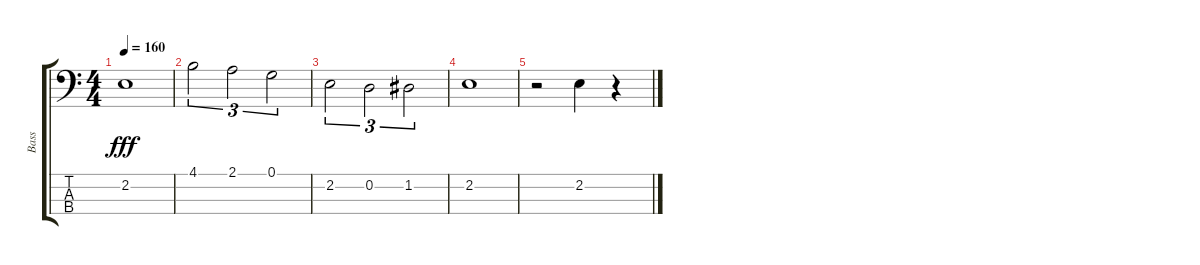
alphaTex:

\track ("Bass" "Bass") {instrument acousticbass}
\staff {score tabs}
\tuning (G2 D2 A1 E1) {hide}
\ts (4 4)
\tempo 160
\clef f4
\ks c
2.2.1{dy fff} |
4.1.2{tu (3 2)} 2.1.2{tu (3 2)} 0.1.2{tu (3 2)} |
2.2.2{tu (3 2)} 0.2.2{tu (3 2)} 1.2.2{tu (3 2)} |
2.2.1 |
r.2 2.2.4 r.4
